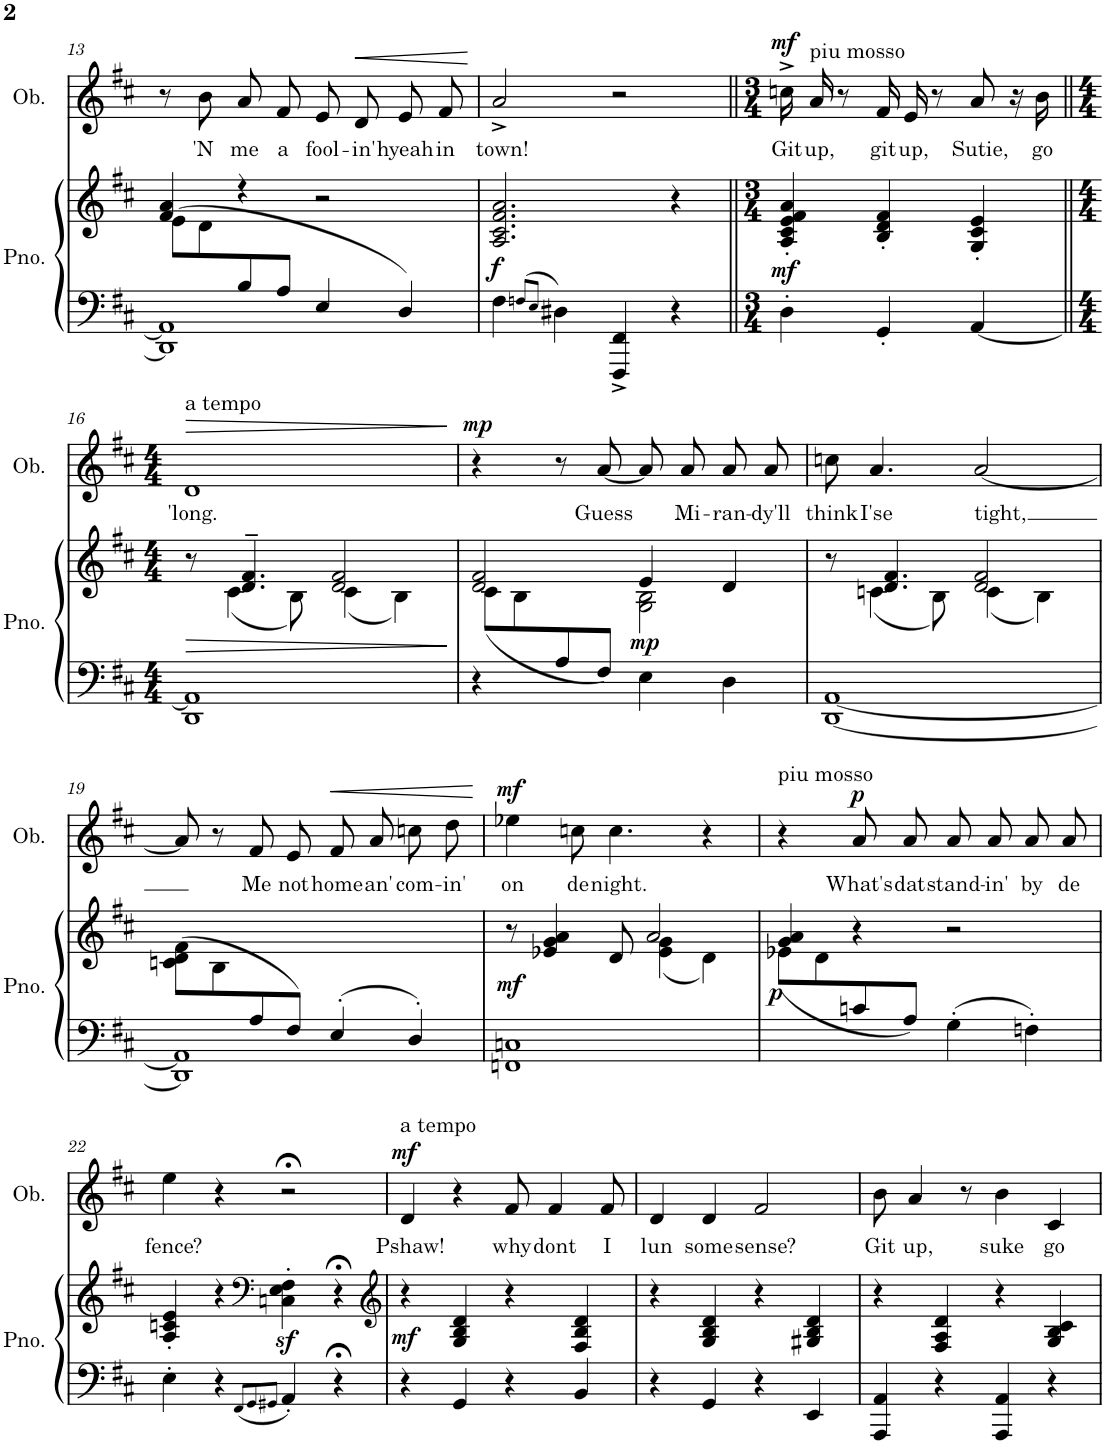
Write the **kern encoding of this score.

**kern	**kern	**dynam	**kern	**text	**dynam
*part2	*part2	*part2	*part1	*part1	*part1
*staff3	*staff2	*staff2/3	*staff1	*staff1	*staff1
*I"Piano	*	*	*I"Oboe	*	*
*I'Pno.	*	*	*I'Ob.	*	*
!!LO:PB:g=z
*clefF4	*clefG2	*	*clefG2	*	*
*k[f#c#]	*k[f#c#]	*	*k[f#c#]	*	*
*M4/4	*M4/4	*	*M4/4	*	*
=13	=13	=13	=13	=13	=13
*^	*^	*	*	*	*
*	*^	*	*	*	*	*	*
4ryy	4ryy	1DD] 1AA]	4f#/ 4a/	(8e\L	.	8r	.	.
!	!	!	!	!	!	!	!LO:LY:b	!
.	.	.	.	8d\	.	8b\	'N	.
!	!	!	!	!	!	!	!LO:LY:b	!
8B/	4ryy	.	4r	2.ryy	.	8a/L	me	.
!	!	!	!	!	!	!	!LO:LY:b	!
8A/J	.	.	.	.	.	8f#/J	a	.
!	!	!	!	!	!	!	!LO:LY:b	!
2ryy	4E/	.	2r	.	.	8e/L	fool-	.
!	!	!	!	!	!	!	!LO:LY:b	!LO:HP:b
.	.	.	.	.	.	8d/J	-in'	<
!	!	!	!	!	!	!	!LO:LY:b	!
.	4D/)	.	.	.	.	8e/L	hyeah	.
!	!	!	!	!	!	!	!LO:LY:b	!
.	.	.	.	.	.	8f#/J	in	.
*v	*v	*v	*	*	*	*	*	*
*	*v	*v	*	*	*	*
.	.	.	.	.	[
=14	=14	=14	=14	=14	=14
!	!	!LO:DY:b	!	!LO:LY:b	!
4F#\	2.A/ 2.c#/ 2.f#/ 2.a/	f	2a^/	town!	.
8qFn/L	.	.	.	.	.
8qE/J	.	.	.	.	.
4D#X\	.	.	.	.	.
4FFF#/^ 4FF#/^	.	.	2r	.	.
4r	4r	.	.	.	.
=15||	=15||	=15||	=15||	=15||	=15||
*M3/4	*M3/4	*	*M3/4	*	*
!	!	!LO:DY:b	!	!LO:LY:b	!LO:DY:a
4D'\	4A/' 4c#/' 4e/' 4f#/' 4a/'	mf	16ccn^\LL	Git	mf
!	!	!	!LO:TX:a:t=piu mosso	!	!
!	!	!	!	!LO:LY:b	!
.	.	.	16a\JJ	up,	.
.	.	.	8r	.	.
!	!	!	!	!LO:LY:b	!
4GG'/	4B/' 4d/' 4f#/'	.	16f#/LL	git	.
!	!	!	!	!LO:LY:b	!
.	.	.	16e/JJ	up,	.
.	.	.	8r	.	.
!	!	!	!	!LO:LY:b	!
[4AA/	4G/' 4c#/' 4e/'	.	8a/	Sutie,	.
.	.	.	16r	.	.
!	!	!	!	!LO:LY:b	!
.	.	.	16b\	go	.
!!LO:LB:g=z
=16||	=16||	=16||	=16||	=16||	=16||
*M4/4	*M4/4	*	*M4/4	*	*
!	!	!	!LO:TX:a:t=a tempo	!	!
!	!	!LO:HP:b	!	!LO:LY:b	!LO:HP:b
*	*^	*	*	*	*
1DD 1AA]	8r	8ryy	>	1d	'long.	>
.	4.d/~ 4.f#/~	(4c#\	.	.	.	.
.	.	8B\)	.	.	.	.
.	2d/ 2f#/	(4c#\	.	.	.	.
.	.	4B\)	.	.	.	.
*	*v	*v	*	*	*	*
.	.	]	.	.	]
=17	=17	=17	=17	=17	=17
*^	*^	*	*	*	*
!	!	!	!	!	!	!	!LO:DY:a
4ryy	4r	2d/ 2f#/	(<8c#\L	.	4r	.	mp
.	.	.	8B\	.	.	.	.
8A/	4ryy	.	4ryy	.	8r	.	.
!	!	!	!	!	!	!LO:LY:b	!
8F#/J)	.	.	.	.	[8a/	Guess	.
!	!	!	!	!LO:DY:b	!	!	!
2ryy	4E\	4e/	2G\ 2B\	mp	8a/L]	.	.
!	!	!	!	!	!	!LO:LY:b	!
.	.	.	.	.	8a/J	Mi-	.
!	!	!	!	!	!	!LO:LY:b	!
.	4D\	4d/	.	.	8a/L	-ran-	.
!	!	!	!	!	!	!LO:LY:b	!
.	.	.	.	.	8a/J	-dy'll	.
*v	*v	*	*	*	*	*	*
=18	=18	=18	=18	=18	=18	=18
!	!	!	!	!	!LO:LY:b	!
[1DD [1AA	8r	8ryy	.	8ccn\	think	.
!	!	!	!	!	!LO:LY:b	!
.	4.d/ 4.f#/	(4cn\	.	4.a/	I'se	.
.	.	8B\)	.	.	.	.
!	!	!	!	!	!LO:LY:b	!
.	2d/ 2f#/	(4c\	.	[2a/	tight,	.
.	.	4B\)	.	.	.	.
*	*v	*v	*	*	*	*
!!LO:LB:g=z
=19	=19	=19	=19	=19	=19
*^	*	*	*	*	*
*	*^	*	*	*	*	*
4ryy	4ryy	1DD] 1AA]	(8cn\ 8d\ 8f#\L	.	8a/]	.	.
.	.	.	8B\	.	8r	.	.
!	!	!	!	!	!	!LO:LY:b	!
8A/	4ryy	.	4ryy	.	8f#/L	Me	.
!	!	!	!	!	!	!LO:LY:b	!
8F#/J)	.	.	.	.	8e/J	not	.
!	!	!	!	!	!	!LO:LY:b	!LO:HP:b
2ryy	4E'/	.	2ryy	.	8f#/L	home	<
!	!	!	!	!	!	!LO:LY:b	!
.	.	.	.	.	8a/J	an'	.
!	!	!	!	!	!	!LO:LY:b	!
.	4D'/	.	.	.	8ccn\L	com-	.
!	!	!	!	!	!	!LO:LY:b	!
.	.	.	.	.	8dd\J	-in'	.
*v	*v	*v	*	*	*	*	*
.	.	.	.	.	[
=20	=20	=20	=20	=20	=20
*	*^	*	*	*	*
!	!	!	!LO:DY:b	!	!LO:LY:b	!LO:DY:a
1FFn 1Cn	8r	2ryy	mf	4ee-X\	on	mf
.	4e-X/ 4g/ 4a/	.	.	.	.	.
!	!	!	!	!	!LO:LY:b	!
.	.	.	.	8ccn\	de	.
!	!	!	!	!	!LO:LY:b	!
.	8d/	.	.	4.cc\	night.	.
.	2a/	(4e-\ 4g\	.	.	.	.
.	.	4d\)	.	4r	.	.
=21	=21	=21	=21	=21	=21	=21
!	!	!	!	!LO:TX:a:t=piu mosso	!	!
!	!	!	!LO:DY:b	!	!	!
4ryy	4g/ 4a/	(<8e-X\L	p	4r	.	.
.	.	8d\	.	.	.	.
!	!	!	!	!	!LO:LY:b	!LO:DY:a
8cn/	4r	2.ryy	.	8a/L	What's	p
!	!	!	!	!	!LO:LY:b	!
8A/J)	.	.	.	8a/J	dat	.
!	!	!	!	!	!LO:LY:b	!
4G'\	2r	.	.	8a/L	stand-	.
!	!	!	!	!	!LO:LY:b	!
.	.	.	.	8a/J	-in'	.
!	!	!	!	!	!LO:LY:b	!
4Fn'\	.	.	.	8a/L	by	.
!	!	!	!	!	!LO:LY:b	!
.	.	.	.	8a/J	de	.
*	*v	*v	*	*	*	*
!!LO:LB:g=z
=22	=22	=22	=22	=22	=22
!	!	!	!	!LO:LY:b	!
4E'\	4A/' 4cn/' 4e/'	.	4ee\	fence?	.
4r	4r	.	4r	.	.
8qFF#/L	.	.	.	.	.
8qGG/	.	.	.	.	.
8qGG#X/J	.	.	.	.	.
*	*clefF4	*	*	*	*
4AA'/	4Cn\z<' 4E\z<' 4F#\z<'	.	2r;<	.	.
4r;<	4r;<	.	.	.	.
=23	=23	=23	=23	=23	=23
*	*clefG2	*	*	*	*
!	!	!	!LO:TX:a:t=a tempo	!	!
!	!	!LO:DY:b	!	!LO:LY:b	!LO:DY:a
4r	4r	mf	4d/	Pshaw!	mf
4GG/	4G/ 4B/ 4d/	.	4r	.	.
!	!	!	!	!LO:LY:b	!
4r	4r	.	8f#/	why	.
!	!	!	!	!LO:LY:b	!
.	.	.	4f#/	dont	.
4BB/	4F#/ 4B/ 4d/	.	.	.	.
!	!	!	!	!LO:LY:b	!
.	.	.	8f#/	I	.
=24	=24	=24	=24	=24	=24
!	!	!	!	!LO:LY:b	!
4r	4r	.	4d/	lun	.
!	!	!	!	!LO:LY:b	!
4GG/	4G/ 4B/ 4d/	.	4d/	some	.
!	!	!	!	!LO:LY:b	!
4r	4r	.	2f#/	sense?	.
4EE/	4G#X/ 4B/ 4d/	.	.	.	.
=25	=25	=25	=25	=25	=25
!	!	!	!	!LO:LY:b	!
4AAA/ 4AA/	4r	.	8b\	Git	.
!	!	!	!	!LO:LY:b	!
.	.	.	4a/	up,	.
4r	4F#/ 4A/ 4d/	.	.	.	.
.	.	.	8r	.	.
!	!	!	!	!LO:LY:b	!
4AAA/ 4AA/	4r	.	4b\	suke	.
!	!	!	!	!LO:LY:b	!
4r	4G/ 4B/ 4c#/	.	4c#/	go	.
=	=	=	=	=	=
*-	*-	*-	*-	*-	*-
